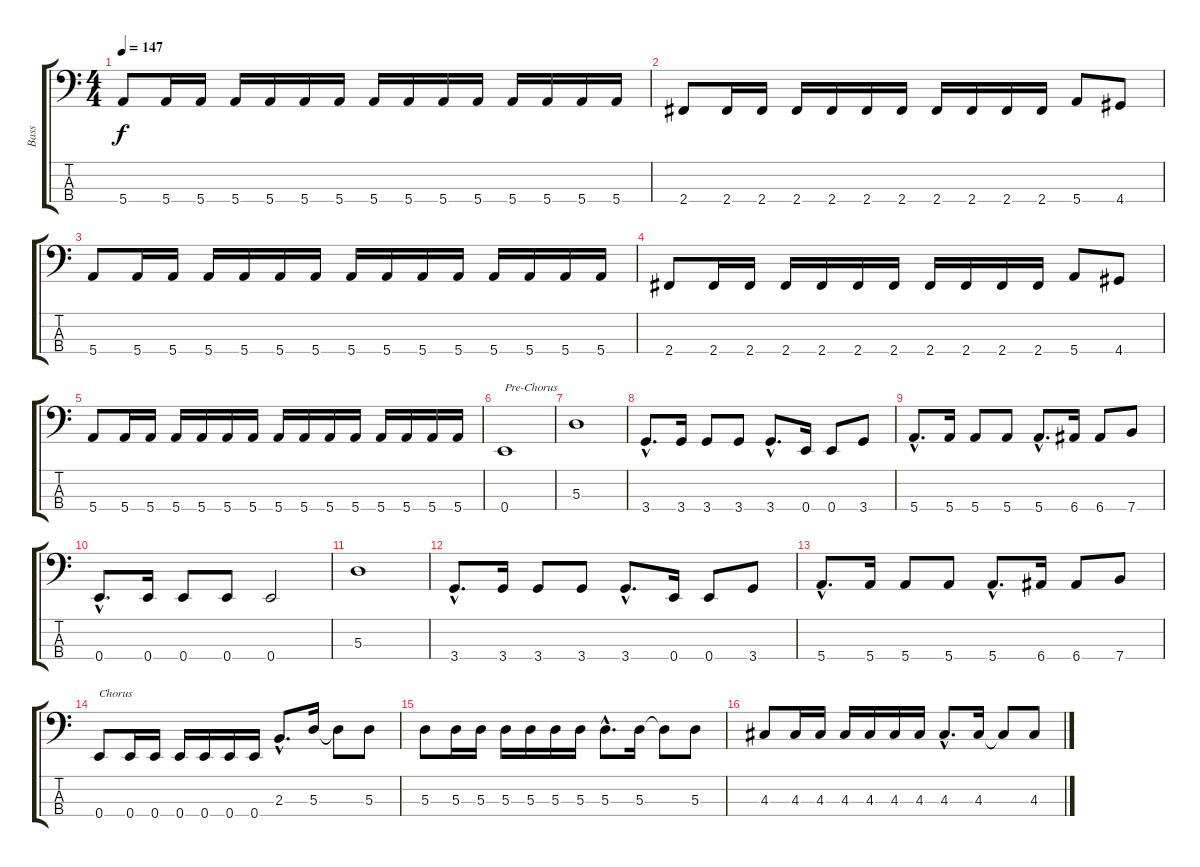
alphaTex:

\track ("Bass" "Bass") {instrument electricbasspick}
\staff {score tabs}
\tuning (G2 D2 A1 E1) {hide}
\ts (4 4)
\tempo 147
\clef f4
\ks c
5.4.8{dy f} 5.4.16 5.4.16 5.4.16 5.4.16 5.4.16 5.4.16 5.4.16 5.4.16 5.4.16 5.4.16 5.4.16 5.4.16 5.4.16 5.4.16 |
2.4.8 2.4.16 2.4.16 2.4.16 2.4.16 2.4.16 2.4.16 2.4.16 2.4.16 2.4.16 2.4.16 5.4.8 4.4.8 |
5.4.8 5.4.16 5.4.16 5.4.16 5.4.16 5.4.16 5.4.16 5.4.16 5.4.16 5.4.16 5.4.16 5.4.16 5.4.16 5.4.16 5.4.16 |
2.4.8 2.4.16 2.4.16 2.4.16 2.4.16 2.4.16 2.4.16 2.4.16 2.4.16 2.4.16 2.4.16 5.4.8 4.4.8 |
5.4.8 5.4.16 5.4.16 5.4.16 5.4.16 5.4.16 5.4.16 5.4.16 5.4.16 5.4.16 5.4.16 5.4.16 5.4.16 5.4.16 5.4.16 |
0.4.1{txt "Pre-Chorus"} |
5.3.1 |
3.4{hac}.8{d} 3.4.16 3.4.8 3.4.8 3.4{hac}.8{d} 0.4.16 0.4.8 3.4.8 |
5.4{hac}.8{d} 5.4.16 5.4.8 5.4.8 5.4{hac}.8{d} 6.4.16 6.4.8 7.4.8 |
0.4{hac}.8{d} 0.4.16 0.4.8 0.4.8 0.4.2 |
5.3.1 |
3.4{hac}.8{d} 3.4.16 3.4.8 3.4.8 3.4{hac}.8{d} 0.4.16 0.4.8 3.4.8 |
5.4{hac}.8{d} 5.4.16 5.4.8 5.4.8 5.4{hac}.8{d} 6.4.16 6.4.8 7.4.8 |
0.4.8{txt "Chorus"} 0.4.16 0.4.16 0.4.16 0.4.16 0.4.16 0.4.16 2.3{hac}.8{d} 5.3.16 5.3{t}.8 5.3.8 |
5.3.8 5.3.16 5.3.16 5.3.16 5.3.16 5.3.16 5.3.16 5.3{hac}.8{d} 5.3.16 5.3{t}.8 5.3.8 |
4.3.8 4.3.16 4.3.16 4.3.16 4.3.16 4.3.16 4.3.16 4.3{hac}.8{d} 4.3.16 4.3{t}.8 4.3.8
